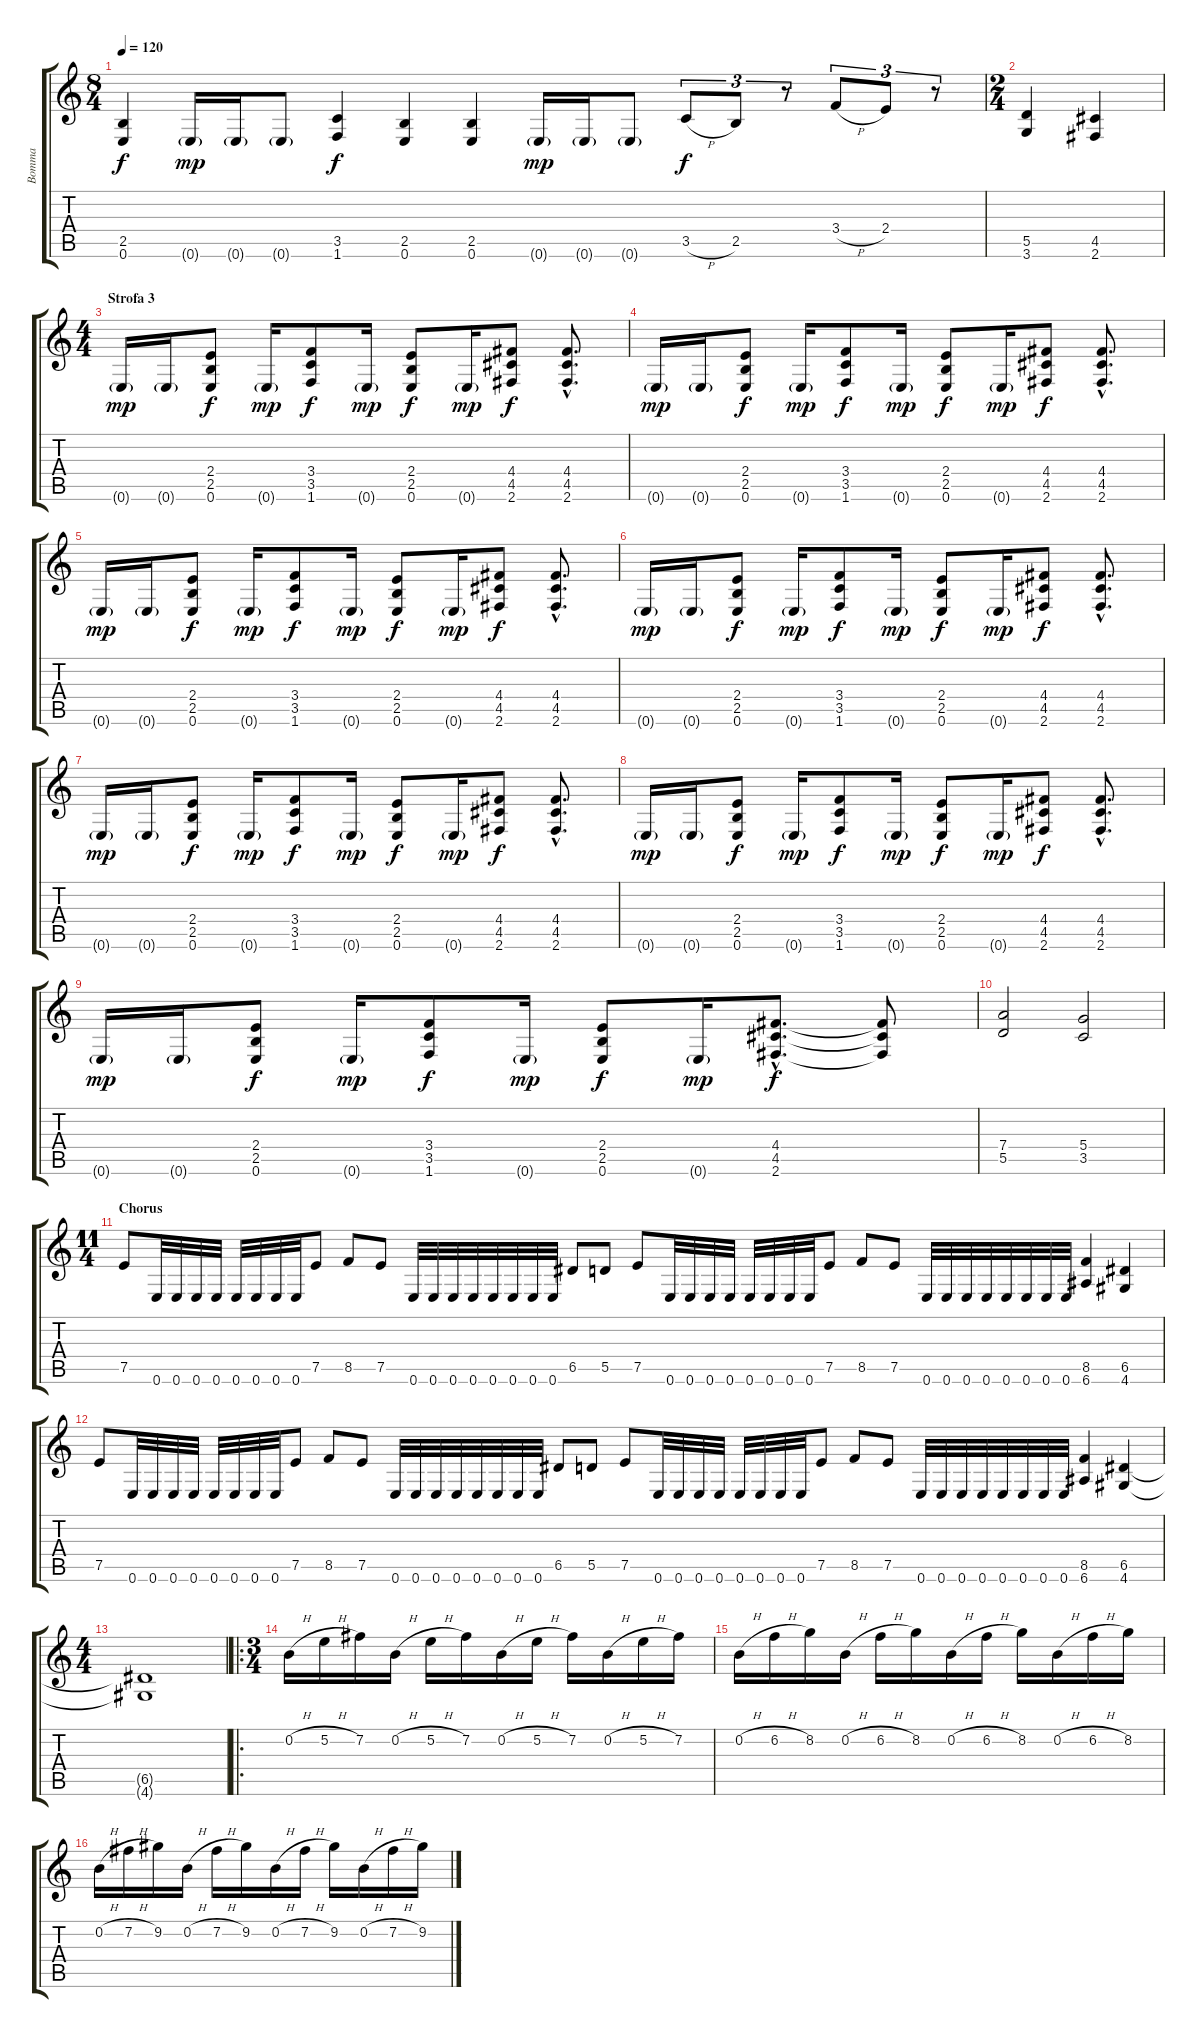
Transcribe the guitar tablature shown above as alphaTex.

\track ("Bomma" "Bomma") {instrument distortionguitar}
\staff {score tabs}
\tuning (E4 B3 G3 D3 A2 E2) {hide}
\ts (8 4)
\tempo 120
\clef g2
\ks c
(2.5 0.6).4{dy f} 0.6{g}.16{dy mp} 0.6{g}.16 0.6{g}.8 (3.5 1.6).4{dy f} (2.5 0.6).4 (2.5 0.6).4 0.6{g}.16{dy mp} 0.6{g}.16 0.6{g}.8 3.5{h}.8{tu (3 2) dy f} 2.5.8{tu (3 2)} r.8{tu (3 2)} 3.4{h}.8{tu (3 2)} 2.4.8{tu (3 2)} r.8{tu (3 2)} |
\ts (2 4)
(5.5 3.6).4 (4.5 2.6).4 |
\ts (4 4)
\section ("" "Strofa 3")
0.6{g}.16{dy mp} 0.6{g}.16 (2.4 2.5 0.6).8{dy f} 0.6{g}.16{dy mp} (3.4 3.5 1.6).8{dy f} 0.6{g}.16{dy mp} (2.4 2.5 0.6).8{dy f} 0.6{g}.16{dy mp} (4.4 4.5 2.6).8{dy f} (4.4{hac} 4.5{hac} 2.6{hac}).8{d} |
0.6{g}.16{dy mp} 0.6{g}.16 (2.4 2.5 0.6).8{dy f} 0.6{g}.16{dy mp} (3.4 3.5 1.6).8{dy f} 0.6{g}.16{dy mp} (2.4 2.5 0.6).8{dy f} 0.6{g}.16{dy mp} (4.4 4.5 2.6).8{dy f} (4.4{hac} 4.5{hac} 2.6{hac}).8{d} |
0.6{g}.16{dy mp} 0.6{g}.16 (2.4 2.5 0.6).8{dy f} 0.6{g}.16{dy mp} (3.4 3.5 1.6).8{dy f} 0.6{g}.16{dy mp} (2.4 2.5 0.6).8{dy f} 0.6{g}.16{dy mp} (4.4 4.5 2.6).8{dy f} (4.4{hac} 4.5{hac} 2.6{hac}).8{d} |
0.6{g}.16{dy mp} 0.6{g}.16 (2.4 2.5 0.6).8{dy f} 0.6{g}.16{dy mp} (3.4 3.5 1.6).8{dy f} 0.6{g}.16{dy mp} (2.4 2.5 0.6).8{dy f} 0.6{g}.16{dy mp} (4.4 4.5 2.6).8{dy f} (4.4{hac} 4.5{hac} 2.6{hac}).8{d} |
0.6{g}.16{dy mp} 0.6{g}.16 (2.4 2.5 0.6).8{dy f} 0.6{g}.16{dy mp} (3.4 3.5 1.6).8{dy f} 0.6{g}.16{dy mp} (2.4 2.5 0.6).8{dy f} 0.6{g}.16{dy mp} (4.4 4.5 2.6).8{dy f} (4.4{hac} 4.5{hac} 2.6{hac}).8{d} |
0.6{g}.16{dy mp} 0.6{g}.16 (2.4 2.5 0.6).8{dy f} 0.6{g}.16{dy mp} (3.4 3.5 1.6).8{dy f} 0.6{g}.16{dy mp} (2.4 2.5 0.6).8{dy f} 0.6{g}.16{dy mp} (4.4 4.5 2.6).8{dy f} (4.4{hac} 4.5{hac} 2.6{hac}).8{d} |
0.6{g}.16{dy mp} 0.6{g}.16 (2.4 2.5 0.6).8{dy f} 0.6{g}.16{dy mp} (3.4 3.5 1.6).8{dy f} 0.6{g}.16{dy mp} (2.4 2.5 0.6).8{dy f} 0.6{g}.16{dy mp} (4.4{hac} 4.5{hac} 2.6{hac}).8{d dy f} (4.4{t} 4.5{t} 2.6{t}).8 |
(7.4 5.5).2 (5.4 3.5).2 |
\ts (11 4)
\section ("" "Chorus")
7.5.8 0.6.32 0.6.32 0.6.32 0.6.32 0.6.32 0.6.32 0.6.32 0.6.32 7.5.8 8.5.8 7.5.8 0.6.32 0.6.32 0.6.32 0.6.32 0.6.32 0.6.32 0.6.32 0.6.32 6.5.8 5.5.8 7.5.8 0.6.32 0.6.32 0.6.32 0.6.32 0.6.32 0.6.32 0.6.32 0.6.32 7.5.8 8.5.8 7.5.8 0.6.32 0.6.32 0.6.32 0.6.32 0.6.32 0.6.32 0.6.32 0.6.32 (8.5 6.6).4 (6.5 4.6).4 |
7.5.8 0.6.32 0.6.32 0.6.32 0.6.32 0.6.32 0.6.32 0.6.32 0.6.32 7.5.8 8.5.8 7.5.8 0.6.32 0.6.32 0.6.32 0.6.32 0.6.32 0.6.32 0.6.32 0.6.32 6.5.8 5.5.8 7.5.8 0.6.32 0.6.32 0.6.32 0.6.32 0.6.32 0.6.32 0.6.32 0.6.32 7.5.8 8.5.8 7.5.8 0.6.32 0.6.32 0.6.32 0.6.32 0.6.32 0.6.32 0.6.32 0.6.32 (8.5 6.6).4 (6.5 4.6).4 |
\ts (4 4)
(6.5{t} 4.6{t}).1 |
\ro
\ts (3 4)
0.2{h}.16 5.2{h}.16 7.2.16 0.2{h}.16 5.2{h}.16 7.2.16 0.2{h}.16 5.2{h}.16 7.2.16 0.2{h}.16 5.2{h}.16 7.2.16 |
0.2{h}.16 6.2{h}.16 8.2.16 0.2{h}.16 6.2{h}.16 8.2.16 0.2{h}.16 6.2{h}.16 8.2.16 0.2{h}.16 6.2{h}.16 8.2.16 |
0.2{h}.16 7.2{h}.16 9.2.16 0.2{h}.16 7.2{h}.16 9.2.16 0.2{h}.16 7.2{h}.16 9.2.16 0.2{h}.16 7.2{h}.16 9.2.16
